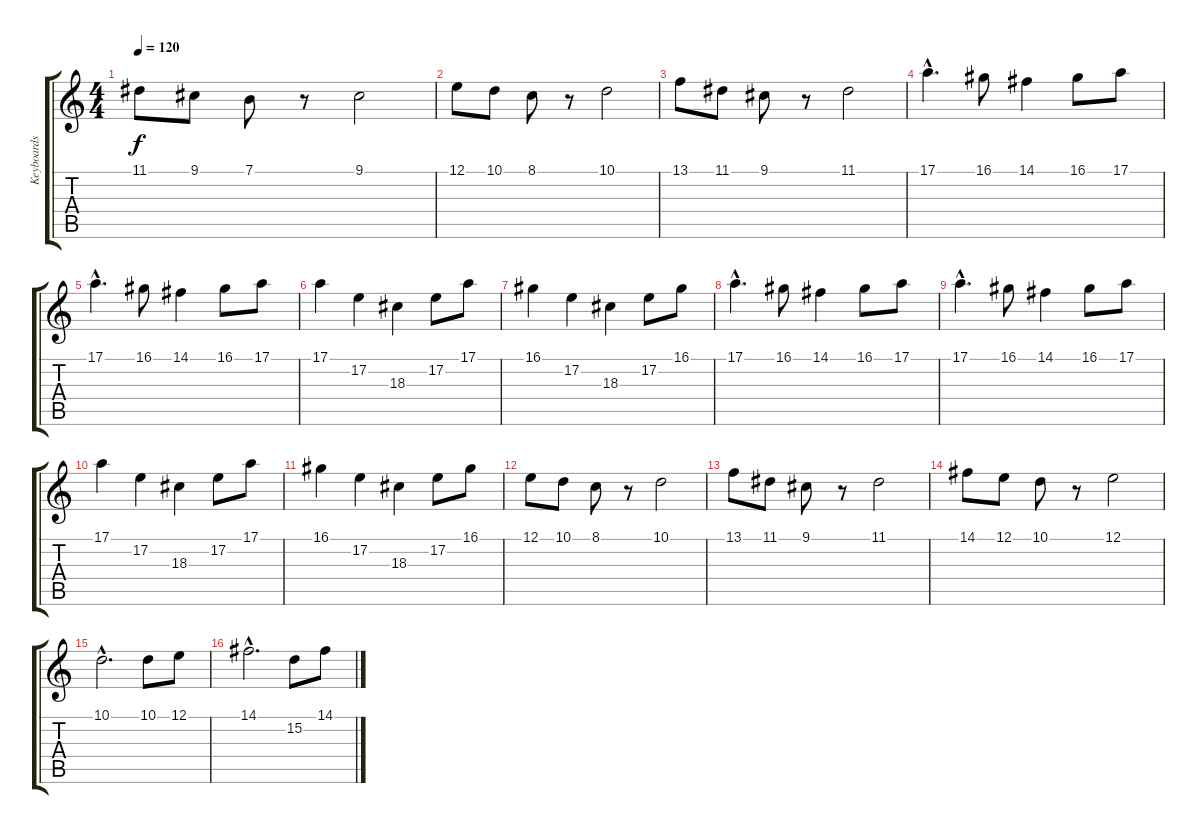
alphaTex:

\track ("Keyboards" "Keyboards") {instrument stringensemble1}
\staff {score tabs}
\tuning (E4 B3 G3 D3 A2 E2) {hide}
\ts (4 4)
\tempo 120
\clef g2
\ks c
11.1.8{dy f} 9.1.8 7.1.8 r.8 9.1.2 |
12.1.8 10.1.8 8.1.8 r.8 10.1.2 |
13.1.8 11.1.8 9.1.8 r.8 11.1.2 |
17.1{hac}.4{d} 16.1.8 14.1.4 16.1.8 17.1.8 |
17.1{hac}.4{d} 16.1.8 14.1.4 16.1.8 17.1.8 |
17.1.4 17.2.4 18.3.4 17.2.8 17.1.8 |
16.1.4 17.2.4 18.3.4 17.2.8 16.1.8 |
17.1{hac}.4{d} 16.1.8 14.1.4 16.1.8 17.1.8 |
17.1{hac}.4{d} 16.1.8 14.1.4 16.1.8 17.1.8 |
17.1.4 17.2.4 18.3.4 17.2.8 17.1.8 |
16.1.4 17.2.4 18.3.4 17.2.8 16.1.8 |
12.1.8 10.1.8 8.1.8 r.8 10.1.2 |
13.1.8 11.1.8 9.1.8 r.8 11.1.2 |
14.1.8 12.1.8 10.1.8 r.8 12.1.2 |
10.1{hac}.2{d} 10.1.8 12.1.8 |
14.1{hac}.2{d} 15.2.8 14.1.8
